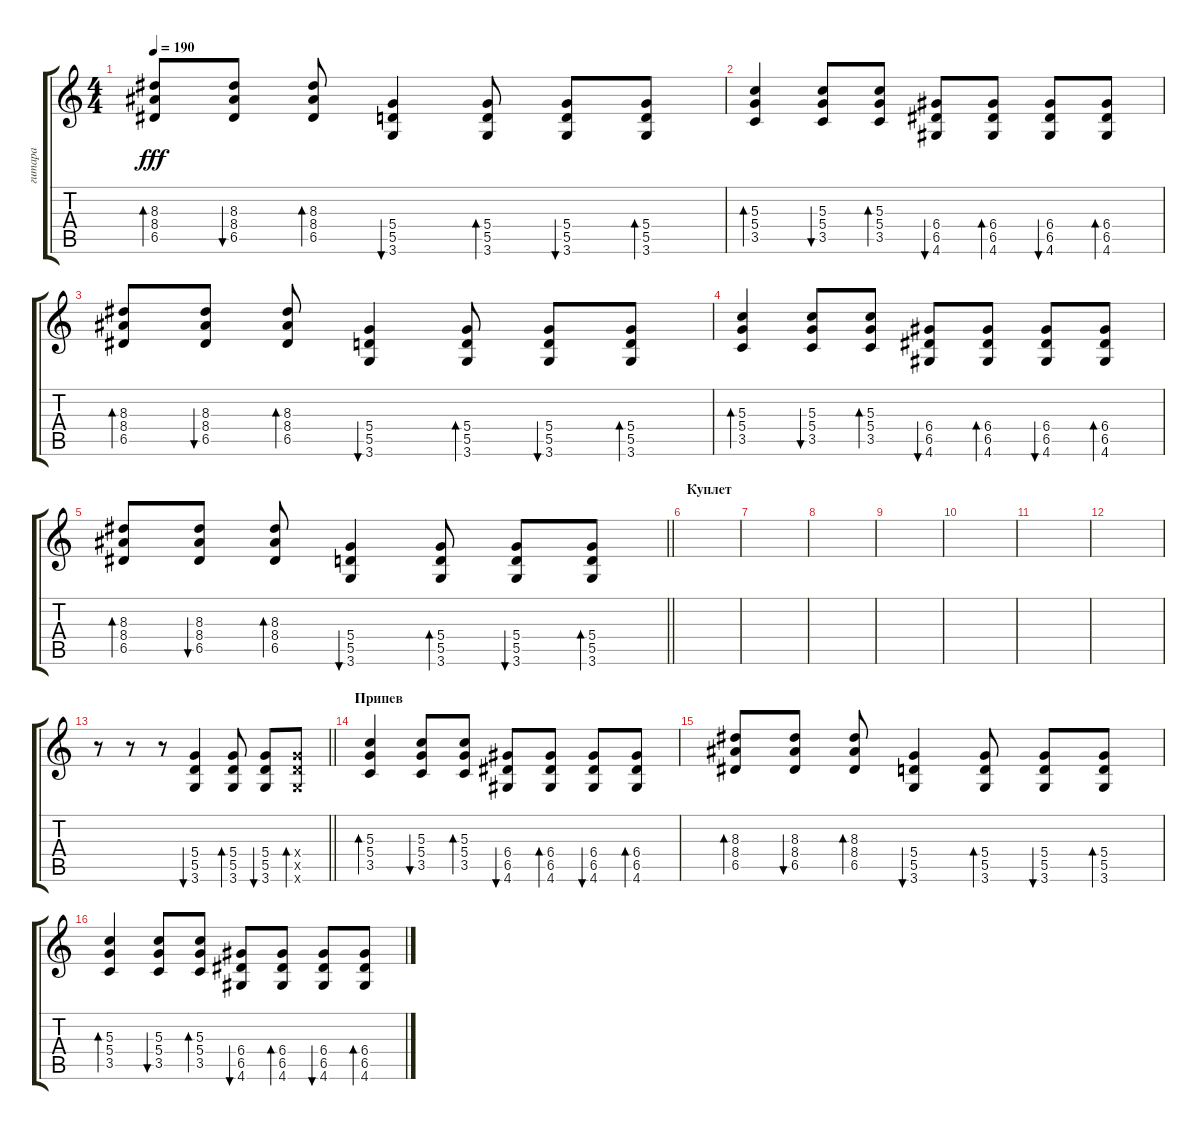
\track ("гитара" "гитара") {instrument distortionguitar}
\staff {score tabs}
\tuning (E4 B3 G3 D3 A2 E2) {hide}
\ts (4 4)
\tempo 190
\clef g2
\ks c
(8.3 8.4 6.5).8{bd 30 dy fff} (8.3 8.4 6.5).8{bu 30} (8.3 8.4 6.5).8{bd 30} (5.4 5.5 3.6).4{bu 30} (5.4 5.5 3.6).8{bd 30} (5.4 5.5 3.6).8{bu 30} (5.4 5.5 3.6).8{bd 30} |
(5.3 5.4 3.5).4{bd 30} (5.3 5.4 3.5).8{bu 30} (5.3 5.4 3.5).8{bd 30} (6.4 6.5 4.6).8{bu 30} (6.4 6.5 4.6).8{bd 30} (6.4 6.5 4.6).8{bu 30} (6.4 6.5 4.6).8{bd 30} |
(8.3 8.4 6.5).8{bd 30} (8.3 8.4 6.5).8{bu 30} (8.3 8.4 6.5).8{bd 30} (5.4 5.5 3.6).4{bu 30} (5.4 5.5 3.6).8{bd 30} (5.4 5.5 3.6).8{bu 30} (5.4 5.5 3.6).8{bd 30} |
(5.3 5.4 3.5).4{bd 30} (5.3 5.4 3.5).8{bu 30} (5.3 5.4 3.5).8{bd 30} (6.4 6.5 4.6).8{bu 30} (6.4 6.5 4.6).8{bd 30} (6.4 6.5 4.6).8{bu 30} (6.4 6.5 4.6).8{bd 30} |
\barLineRight lightlight
(8.3 8.4 6.5).8{bd 30} (8.3 8.4 6.5).8{bu 30} (8.3 8.4 6.5).8{bd 30} (5.4 5.5 3.6).4{bu 30} (5.4 5.5 3.6).8{bd 30} (5.4 5.5 3.6).8{bu 30} (5.4 5.5 3.6).8{bd 30} |
\section ("" "Куплет")
|
|
|
|
|
|
|
\barLineRight lightlight
r.8 r.8 r.8 (5.4 5.5 3.6).4{bu 30} (5.4 5.5 3.6).8{bd 30} (5.4 5.5 3.6).8{bu 30} (5.4{x} 5.5{x} 3.6{x}).8{bd 30} |
\section ("" "Припев")
(5.3 5.4 3.5).4{bd 30} (5.3 5.4 3.5).8{bu 30} (5.3 5.4 3.5).8{bd 30} (6.4 6.5 4.6).8{bu 30} (6.4 6.5 4.6).8{bd 30} (6.4 6.5 4.6).8{bu 30} (6.4 6.5 4.6).8{bd 30} |
(8.3 8.4 6.5).8{bd 30} (8.3 8.4 6.5).8{bu 30} (8.3 8.4 6.5).8{bd 30} (5.4 5.5 3.6).4{bu 30} (5.4 5.5 3.6).8{bd 30} (5.4 5.5 3.6).8{bu 30} (5.4 5.5 3.6).8{bd 30} |
(5.3 5.4 3.5).4{bd 30} (5.3 5.4 3.5).8{bu 30} (5.3 5.4 3.5).8{bd 30} (6.4 6.5 4.6).8{bu 30} (6.4 6.5 4.6).8{bd 30} (6.4 6.5 4.6).8{bu 30} (6.4 6.5 4.6).8{bd 30}
